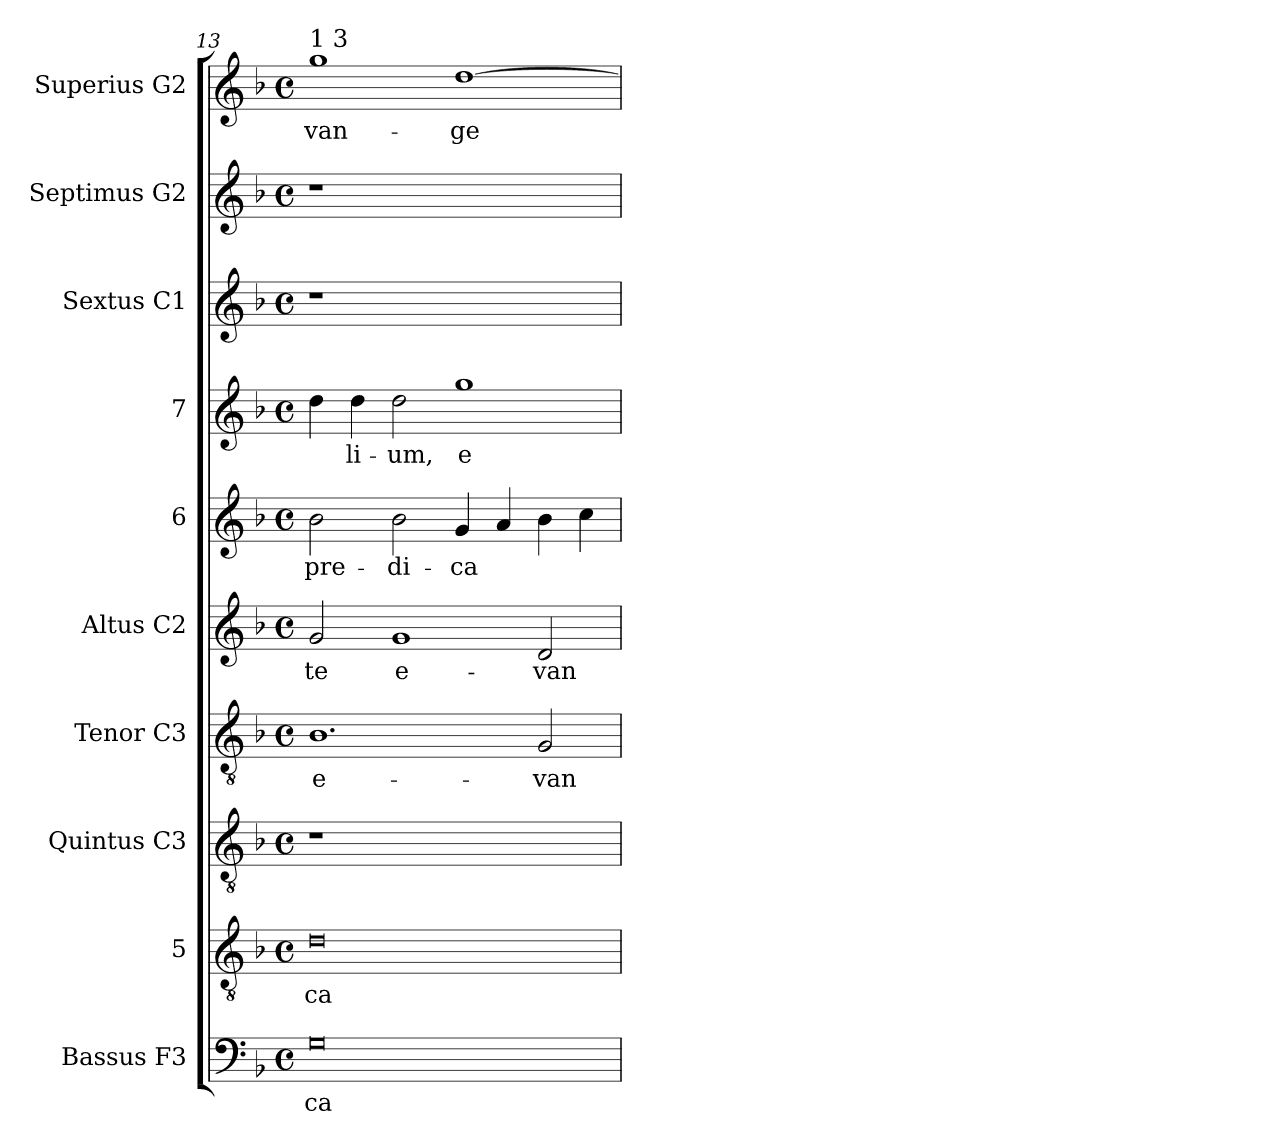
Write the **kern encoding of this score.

**kern	**text	**kern	**text	**kern	**kern	**text	**kern	**text	**kern	**text	**kern	**text	**kern	**kern	**kern	**text
*part10	*part10	*part9	*part9	*part8	*part7	*part7	*part6	*part6	*part5	*part5	*part4	*part4	*part3	*part2	*part1	*part1
*staff10	*staff10	*staff9	*staff9	*staff8	*staff7	*staff7	*staff6	*staff6	*staff5	*staff5	*staff4	*staff4	*staff3	*staff2	*staff1	*staff1
*I"Bassus  F3	*	*I"5	*	*I"Quintus  C3	*I"Tenor  C3	*	*I"Altus  C2	*	*I"6	*	*I"7	*	*I"Sextus  C1	*I"Septimus  G2	*I"Superius  G2	*
*I'B	*	*	*	*	*I'T	*	*I'A	*	*	*	*	*	*	*	*I'S	*
!!LO:PB:g=z
*clefF4	*	*clefGv2	*	*clefGv2	*clefGv2	*	*clefG2	*	*clefG2	*	*clefG2	*	*clefG2	*clefG2	*clefG2	*
*k[b-]	*	*k[b-]	*	*k[b-]	*k[b-]	*	*k[b-]	*	*k[b-]	*	*k[b-]	*	*k[b-]	*k[b-]	*k[b-]	*
*F:	*	*F:	*	*F:	*F:	*	*F:	*	*F:	*	*F:	*	*F:	*F:	*F:	*
*M4/4	*	*M4/4	*	*M4/4	*M4/4	*	*M4/4	*	*M4/4	*	*M4/4	*	*M4/4	*M4/4	*M4/4	*
*met(c)	*	*met(c)	*	*met(c)	*met(c)	*	*met(c)	*	*met(c)	*	*met(c)	*	*met(c)	*met(c)	*met(c)	*
=13	=13	=13	=13	=13	=13	=13	=13	=13	=13	=13	=13	=13	=13	=13	=13	=13
!	!	!	!	!	!	!	!	!	!	!	!	!	!	!	!LO:TX:a:t=1 3	!
!	!LO:LY:b:rj	!	!LO:LY:b:cj	!	!	!LO:LY:b:rj	!	!LO:LY:b:rj	!	!LO:LY:b:cj	!	!LO:LY:b:cj	!	!	!	!LO:LY:b:rj
0G	-ca-	0d	-ca-	1r	1.B-	e-	2g/	-te	2b-\	pre-	4dd\	--	1r	1r	1gg	-van-
!	!	!	!	!	!	!	!	!	!	!	!	!LO:LY:b:cj	!	!	!	!
.	.	.	.	.	.	.	.	.	.	.	4dd\	-li-	.	.	.	.
!	!	!	!	!	!	!	!	!LO:LY:b:rj	!	!LO:LY:b:cj	!	!LO:LY:b:cj	!	!	!	!
.	.	.	.	.	.	.	1g	e-	2b-\	-di-	2dd\	-um,	.	.	.	.
!	!	!	!	!	!	!	!	!	!	!LO:LY:b:cj	!	!LO:LY:b:cj	!	!	!	!LO:LY:b:rj
.	.	.	.	1ryy	.	.	.	.	4g/	-ca-	1gg	e-	1ryy	1ryy	[>1dd	-ge-
!	!	!	!	!	!	!	!	!	!	!LO:LY:b:cj	!	!	!	!	!	!
.	.	.	.	.	.	.	.	.	4a/	--	.	.	.	.	.	.
!	!	!	!	!	!	!LO:LY:b:rj	!	!LO:LY:b:rj	!	!LO:LY:b:cj	!	!	!	!	!	!
.	.	.	.	.	2G/	-van-	2d/	-van-	4b-\	--	.	.	.	.	.	.
!	!	!	!	!	!	!	!	!	!	!LO:LY:b:cj	!	!	!	!	!	!
.	.	.	.	.	.	.	.	.	4cc\	--	.	.	.	.	.	.
=	=	=	=	=	=	=	=	=	=	=	=	=	=	=	=	=
*-	*-	*-	*-	*-	*-	*-	*-	*-	*-	*-	*-	*-	*-	*-	*-	*-
